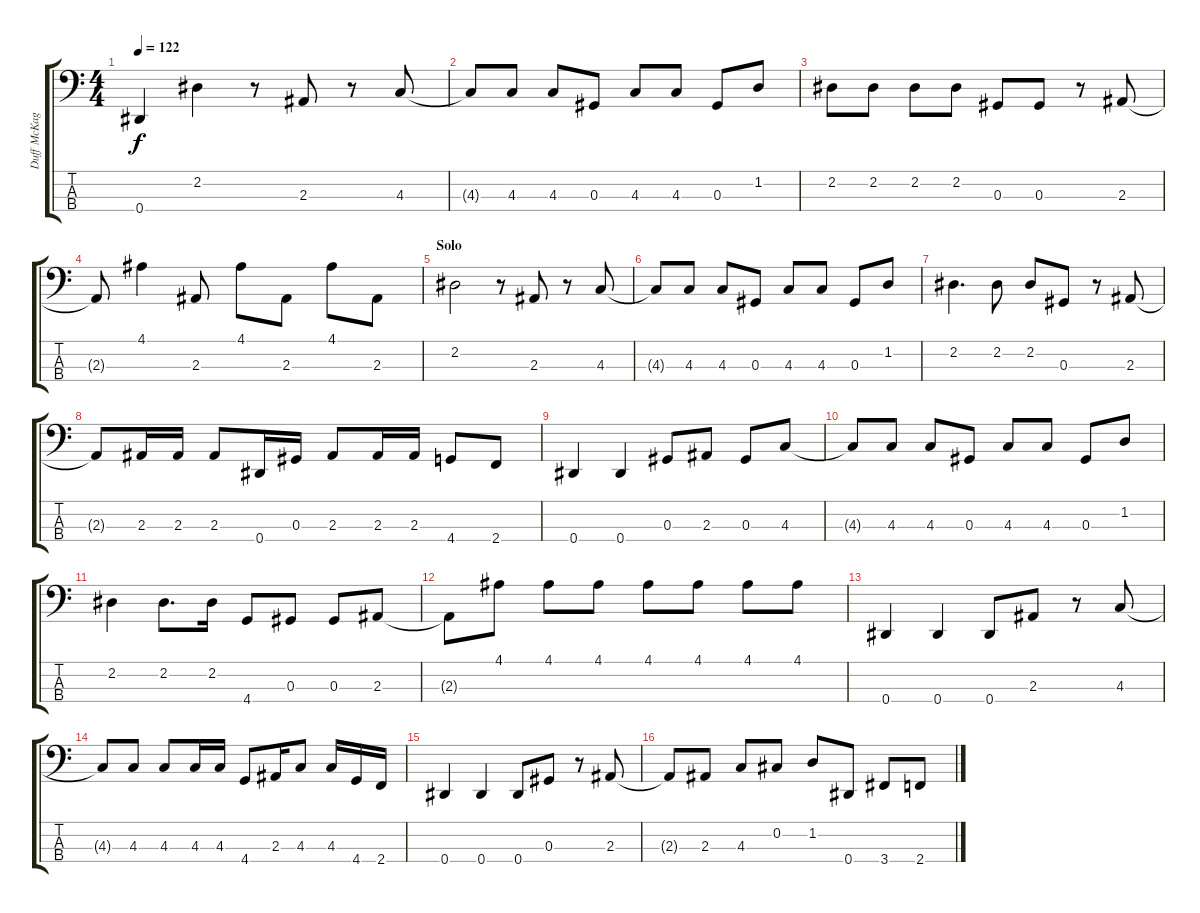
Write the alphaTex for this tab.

\track ("Duff McKagan" "Duff McKag") {instrument electricbasspick}
\staff {score tabs}
\tuning (Gb2 Db2 Ab1 Eb1) {hide}
\ts (4 4)
\tempo 122
\clef f4
\ks c
0.4.4{dy f} 2.2.4 r.8 2.3.8 r.8 4.3.8 |
4.3{t}.8 4.3.8 4.3.8 0.3.8 4.3.8 4.3.8 0.3.8 1.2.8 |
2.2.8 2.2.8 2.2.8 2.2.8 0.3.8 0.3.8 r.8 2.3.8 |
2.3{t}.8 4.1.4 2.3.8 4.1.8 2.3.8 4.1.8 2.3.8 |
\section ("" "Solo")
2.2.2 r.8 2.3.8 r.8 4.3.8 |
4.3{t}.8 4.3.8 4.3.8 0.3.8 4.3.8 4.3.8 0.3.8 1.2.8 |
2.2.4{d} 2.2.8 2.2.8 0.3.8 r.8 2.3.8 |
2.3{t}.8 2.3.16 2.3.16 2.3.8 0.4.16 0.3.16 2.3.8 2.3.16 2.3.16 4.4.8 2.4.8 |
0.4.4 0.4.4 0.3.8 2.3.8 0.3.8 4.3.8 |
4.3{t}.8 4.3.8 4.3.8 0.3.8 4.3.8 4.3.8 0.3.8 1.2.8 |
2.2.4 2.2.8{d} 2.2.16 4.4.8 0.3.8 0.3.8 2.3.8 |
2.3{t}.8 4.1.8 4.1.8 4.1.8 4.1.8 4.1.8 4.1.8 4.1.8 |
0.4.4 0.4.4 0.4.8 2.3.8 r.8 4.3.8 |
4.3{t}.8 4.3.8 4.3.8 4.3.16 4.3.16 4.4.8 2.3.16 4.3.8 4.3.16 4.4.16 2.4.16 |
0.4.4 0.4.4 0.4.8 0.3.8 r.8 2.3.8 |
2.3{t}.8 2.3.8 4.3.8 0.2.8 1.2.8 0.4.8 3.4.8 2.4.8
